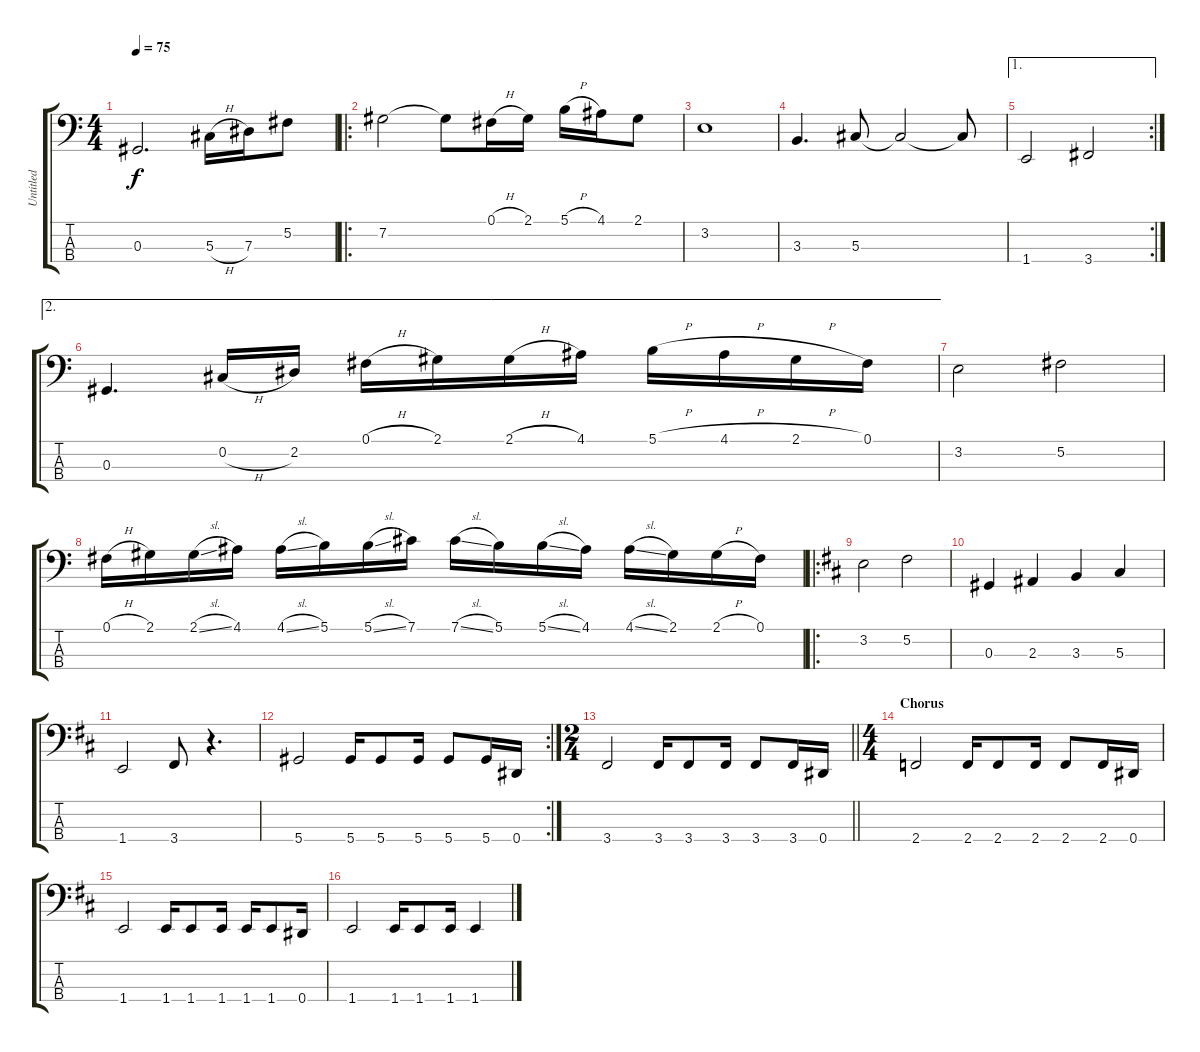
\track ("Untitled" "Untitled") {instrument electricbassfinger}
\staff {score tabs}
\tuning (Gb2 Db2 Ab1 Eb1) {hide}
\ts (4 4)
\tempo 75
\clef f4
\ks c
0.3.2{d dy f} 5.3{h}.16 7.3.16 5.2.8 |
\ro
7.2.2 7.2{t}.8 0.1{h}.16 2.1.16 5.1{h}.16 4.1.16 2.1.8 |
3.2.1 |
3.3.4{d} 5.3.8 5.3{t}.2 5.3{t}.8 |
\ae 1
\rc 2
1.4.2 3.4.2 |
\ae 2
0.3.4{d} 0.2{h}.16 2.2.16 0.1{h}.16 2.1.16 2.1{h}.16 4.1.16 5.1{h}.16 4.1{h}.16 2.1{h}.16 0.1.16 |
3.2.2 5.2.2 |
0.1{h}.16 2.1.16 2.1{sl}.16 4.1.16 4.1{sl}.16 5.1.16 5.1{sl}.16 7.1.16 7.1{sl}.16 5.1.16 5.1{sl}.16 4.1.16 4.1{sl}.16 2.1.16 2.1{h}.16 0.1.16 |
\ro
\ks d
3.2.2 5.2.2 |
0.3.4 2.3.4 3.3.4 5.3.4 |
1.4.2 3.4.8 r.4{d} |
\rc 2
5.4.2 5.4.16 5.4.8 5.4.16 5.4.8 5.4.16 0.4.16 |
\ts (2 4)
\barLineRight lightlight
3.4.2 3.4.16 3.4.8 3.4.16 3.4.8 3.4.16 0.4.16 |
\ts (4 4)
\section ("" "Chorus")
2.4.2 2.4.16 2.4.8 2.4.16 2.4.8 2.4.16 0.4.16 |
1.4.2 1.4.16 1.4.8 1.4.16 1.4.16 1.4.8 0.4.16 |
1.4.2 1.4.16 1.4.8 1.4.16 1.4.4
